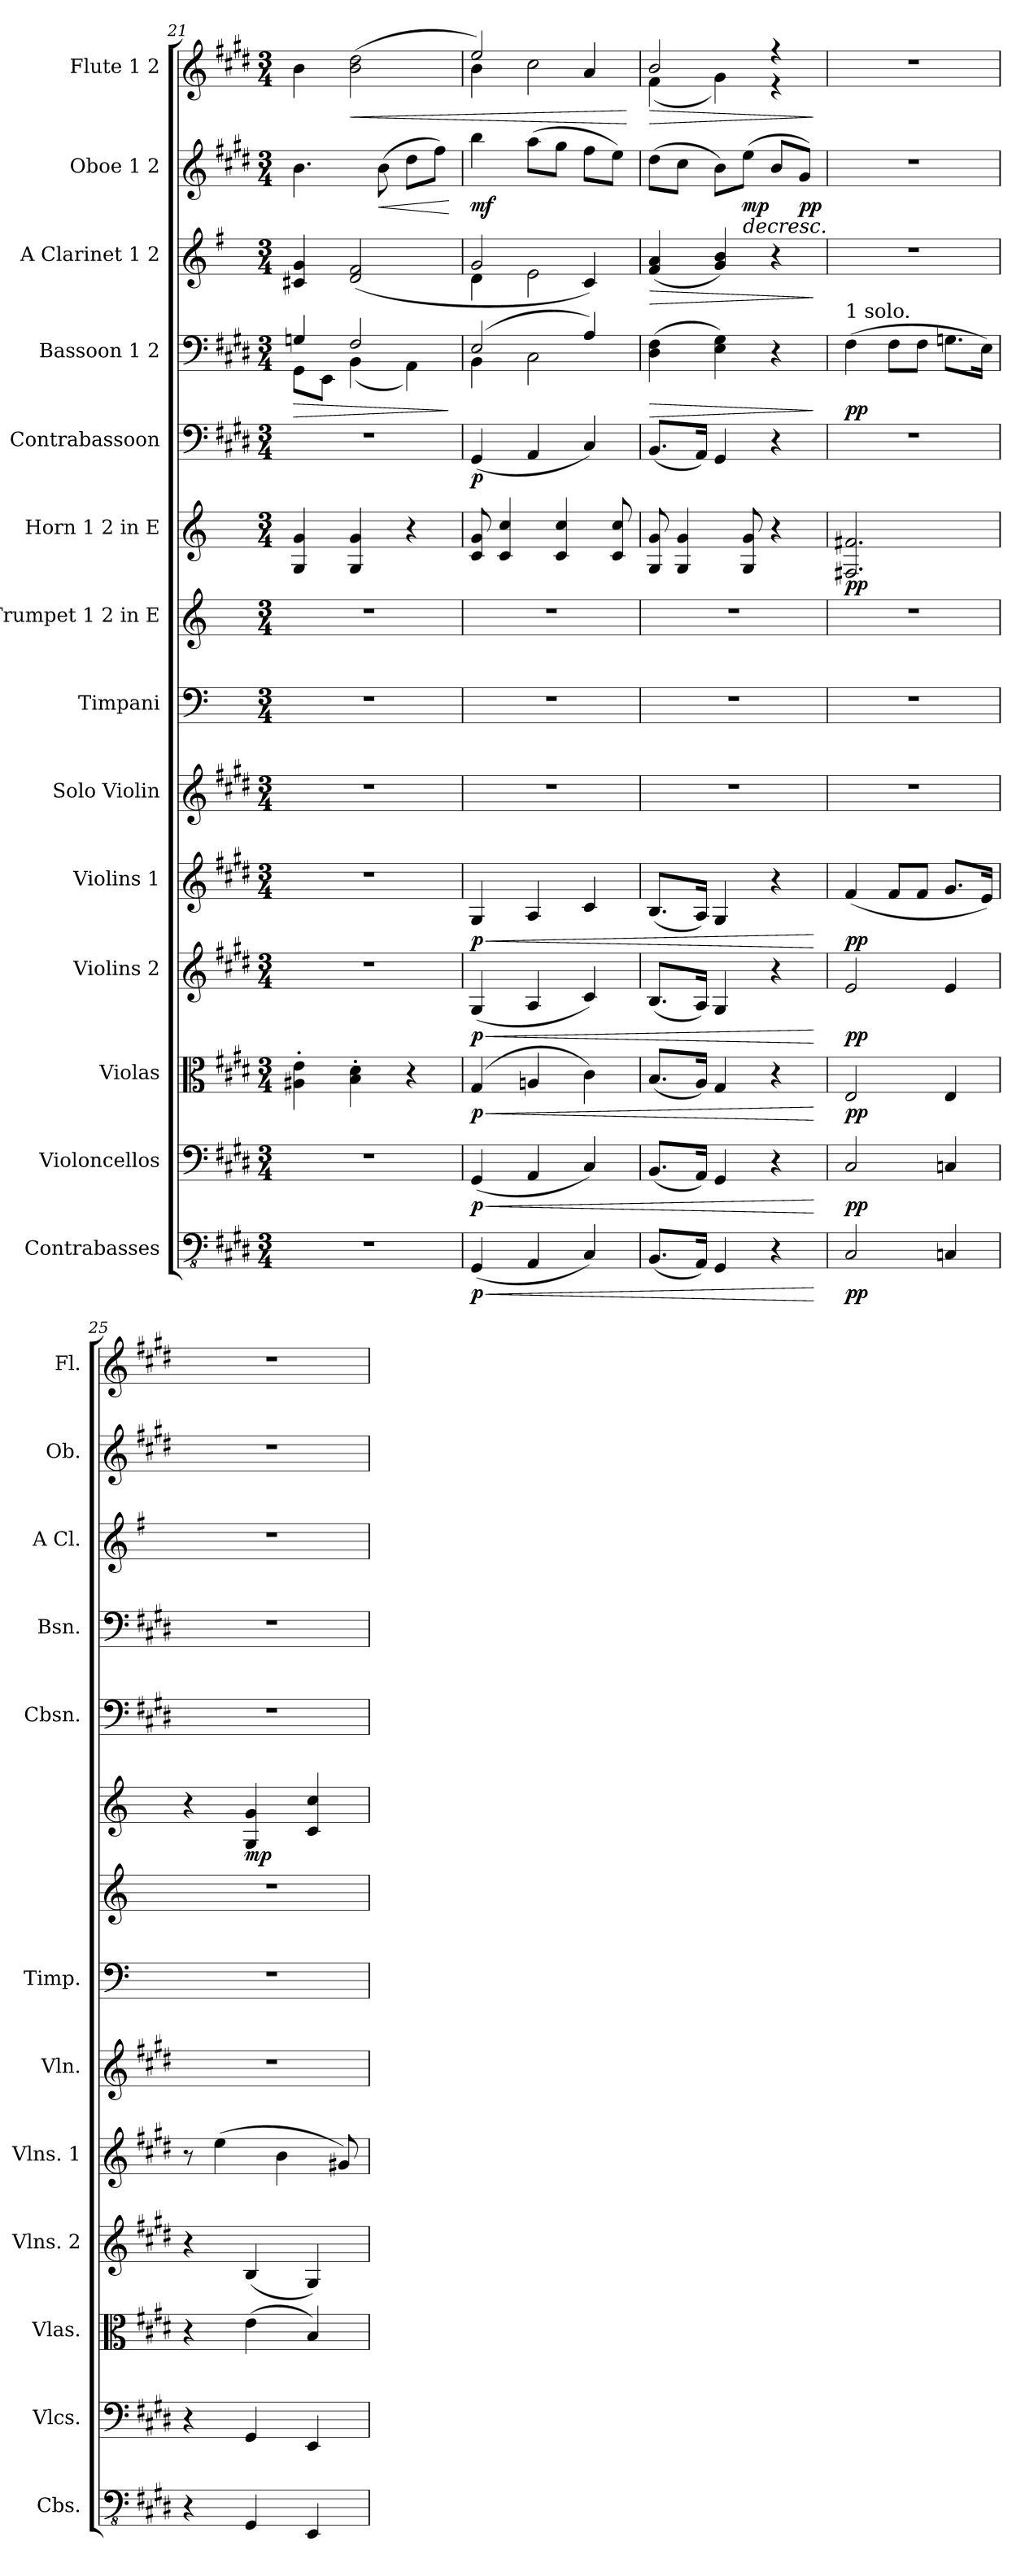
**kern	**dynam	**kern	**dynam	**kern	**dynam	**kern	**dynam	**kern	**dynam	**kern	**kern	**kern	**kern	**dynam	**kern	**dynam	**kern	**dynam	**kern	**dynam	**kern	**dynam	**kern	**dynam
*part14	*part14	*part13	*part13	*part12	*part12	*part11	*part11	*part10	*part10	*part9	*part8	*part7	*part6	*part6	*part5	*part5	*part4	*part4	*part3	*part3	*part2	*part2	*part1	*part1
*staff14	*staff14	*staff13	*staff13	*staff12	*staff12	*staff11	*staff11	*staff10	*staff10	*staff9	*staff8	*staff7	*staff6	*staff6	*staff5	*staff5	*staff4	*staff4	*staff3	*staff3	*staff2	*staff2	*staff1	*staff1
*I"Contrabasses	*	*I"Violoncellos	*	*I"Violas	*	*I"Violins 2	*	*I"Violins 1	*	*I"Solo Violin	*I"Timpani	*I"Trumpet 1 2 in E	*I"Horn 1 2 in E	*	*I"Contrabassoon	*	*I"Bassoon 1 2	*	*I"A Clarinet 1 2	*	*I"Oboe 1 2	*	*I"Flute 1 2	*
*I'Cbs.	*	*I'Vlcs.	*	*I'Vlas.	*	*I'Vlns. 2	*	*I'Vlns. 1	*	*I'Vln.	*I'Timp.	*	*	*	*I'Cbsn.	*	*I'Bsn.	*	*I'A Cl.	*	*I'Ob.	*	*I'Fl.	*
!!LO:PB:g=z
*clefFv4	*	*clefF4	*	*clefC3	*	*clefG2	*	*clefG2	*	*clefG2	*clefF4	*clefG2	*clefG2	*	*clefF4	*	*clefF4	*	*clefG2	*	*clefG2	*	*clefG2	*
*	*	*	*	*	*	*	*	*	*	*	*	*ITrd-2c-4	*ITrd5c8	*	*ITrd7c12	*	*	*	*ITrd2c3	*	*	*	*	*
*k[f#c#g#d#]	*	*k[f#c#g#d#]	*	*k[f#c#g#d#]	*	*k[f#c#g#d#]	*	*k[f#c#g#d#]	*	*k[f#c#g#d#]	*k[]	*k[f#c#g#d#]	*k[f#c#g#d#]	*	*k[f#c#g#d#]	*	*k[f#c#g#d#]	*	*k[f#c#g#d#]	*	*k[f#c#g#d#]	*	*k[f#c#g#d#]	*
*M3/4	*	*M3/4	*	*M3/4	*	*M3/4	*	*M3/4	*	*M3/4	*M3/4	*M3/4	*M3/4	*	*M3/4	*	*M3/4	*	*M3/4	*	*M3/4	*	*M3/4	*
=21	=21	=21	=21	=21	=21	=21	=21	=21	=21	=21	=21	=21	=21	=21	=21	=21	=21	=21	=21	=21	=21	=21	=21	=21
!	!	!	!	!	!	!	!	!	!	!	!	!	!	!	!	!	!	!LO:HP:b	!	!	!	!	!	!
*	*	*	*	*	*	*	*	*	*	*	*	*	*	*	*	*	*^	*	*	*	*	*	*	*
2.r	.	2.r	.	4A#X\' 4e\'	.	2.r	.	2.r	.	2.r	2.r	2.r	4BB/ 4B/	.	2.r	.	4Gn/	8GG#\L	>	4A#X/ 4e/	.	4.b\	.	4b\	.
.	.	.	.	.	.	.	.	.	.	.	.	.	.	.	.	.	.	8EE\J	.	.	.	.	.	.	.
!	!	!	!	!	!	!	!	!	!	!	!	!	!	!	!	!	!	!	!	!	!	!	!	!	!LO:HP:b
.	.	.	.	4B\' 4d#\'	.	.	.	.	.	.	.	.	4BB/ 4B/	.	.	.	2F#/	(<4BB\	.	(>2B/ 2d#/	.	.	.	(>2b\ 2dd#\	<
!	!	!	!	!	!	!	!	!	!	!	!	!	!	!	!	!	!	!	!	!	!	!	!LO:HP:b	!	!
.	.	.	.	.	.	.	.	.	.	.	.	.	.	.	.	.	.	.	.	.	.	(>8b\	<	.	.
.	.	.	.	4r	.	.	.	.	.	.	.	.	4r	.	.	.	.	4AA\)	.	.	.	8dd#\L	.	.	.
.	.	.	.	.	.	.	.	.	.	.	.	.	.	.	.	.	.	.	.	.	.	8ff#\J)	.	.	.
*	*	*	*	*	*	*	*	*	*	*	*	*	*	*	*	*	*v	*v	*	*	*	*	*	*	*
.	.	.	.	.	.	.	.	.	.	.	.	.	.	.	.	.	.	]	.	.	.	[	.	.
=22	=22	=22	=22	=22	=22	=22	=22	=22	=22	=22	=22	=22	=22	=22	=22	=22	=22	=22	=22	=22	=22	=22	=22	=22
!	!LO:HP:b	!	!LO:HP:b	!	!LO:HP:b	!	!LO:HP:b	!	!LO:HP:b	!	!	!	!	!	!	!	!	!	!	!	!	!	!	!
*	*	*	*	*	*	*	*	*	*	*	*	*	*	*	*	*	*^	*	*^	*	*	*	*^	*
!	!LO:DY:n=1:b	!	!LO:DY:n=1:b	!	!LO:DY:n=1:b	!	!LO:DY:n=1:b	!	!LO:DY:n=1:b	!	!	!	!	!	!	!LO:DY:b	!	!	!	!	!	!	!	!LO:DY:b	!	!	!
(<4GGG#/	< p	(<4GG#/	< p	(>4G#/	< p	(<4G#/	< p	4G#/	< p	2.r	2.r	2.r	8E/ 8B/	.	(<4GGG#/	p	(>2E/	4BB\	.	2e/	4B\	.	4bb\	mf	2ee/)	4b\	.
.	.	.	.	.	.	.	.	.	.	.	.	.	4E/ 4e/	.	.	.	.	.	.	.	.	.	.	.	.	.	.
4AAA/	.	4AA/	.	4An/	.	4A/	.	4A/	.	.	.	.	.	.	4AAA/	.	.	2C#\	.	.	2c#\	.	(>8aa\L	.	.	2cc#\	.
.	.	.	.	.	.	.	.	.	.	.	.	.	4E/ 4e/	.	.	.	.	.	.	.	.	.	8gg#\J	.	.	.	.
4CC#/)	.	4C#/)	.	4c#\)	.	4c#/)	.	4c#/	.	.	.	.	.	.	4CC#/)	.	4A/)	.	.	4A/)	.	.	8ff#\L	.	4a/	.	.
.	.	.	.	.	.	.	.	.	.	.	.	.	8E/ 8e/	.	.	.	.	.	.	.	.	.	8ee\J)	.	.	.	.
*	*	*	*	*	*	*	*	*	*	*	*	*	*	*	*	*	*v	*v	*	*	*	*	*	*	*v	*v	*
*	*	*	*	*	*	*	*	*	*	*	*	*	*	*	*	*	*	*	*v	*v	*	*	*	*	*
.	.	.	.	.	.	.	.	.	.	.	.	.	.	.	.	.	.	.	.	.	.	.	.	[
=23	=23	=23	=23	=23	=23	=23	=23	=23	=23	=23	=23	=23	=23	=23	=23	=23	=23	=23	=23	=23	=23	=23	=23	=23
!	!	!	!	!	!	!	!	!	!	!	!	!	!	!	!	!	!	!LO:HP:b	!	!LO:HP:b	!	!	!	!LO:HP:b
*	*	*	*	*	*	*	*	*	*	*	*	*	*	*	*	*	*	*	*	*	*	*	*^	*
(<8.BBB/L	.	(<8.BB/L	.	(<8.B/L	.	(<8.B/L	.	(<8.B/L	.	2.r	2.r	2.r	8BB/ 8B/	.	(<8.BBB/L	.	(>4D#\ 4F#\	>	(<4d#/ 4f#/	>	(>8dd#\L	.	2b/	(<4f#\	>
.	.	.	.	.	.	.	.	.	.	.	.	.	4BB/ 4B/	.	.	.	.	.	.	.	8cc#\J	.	.	.	.
16AAA/Jk)	.	16AA/Jk)	.	16A/Jk)	.	16A/Jk)	.	16A/Jk)	.	.	.	.	.	.	16AAA/Jk)	.	.	.	.	.	.	.	.	.	.
4GGG#/	.	4GG#/	.	4G#/	.	4G#/	.	4G#/	.	.	.	.	.	.	4GGG#/	.	4E\ 4G#\)	.	4e/ 4g#/)	.	8b\L)	.	.	4g#\)	.
!	!	!	!	!	!	!	!	!	!	!	!	!	!	!	!	!	!	!	!	!	!	!LO:HP:b	!	!	!
!	!	!	!	!	!	!	!	!	!	!	!	!	!	!	!	!	!	!	!	!	!	!LO:DY:n=1:b	!	!	!
.	.	.	.	.	.	.	.	.	.	.	.	.	8BB/ 8B/	.	.	.	.	.	.	.	(>8ee\J	> mp	.	.	.
4r	.	4r	.	4r	.	4r	.	4r	.	.	.	.	4r	.	4r	.	4r	.	4r	.	8b/L	.	4r	4r	.
!	!	!	!	!	!	!	!	!	!	!	!	!	!	!	!	!	!	!	!	!	!	!LO:DY:n=2:b	!	!	!
!	!	!	!	!	!	!	!	!	!	!	!	!	!	!	!	!	!	!	!	!	!	!LO:DY:n=3:b	!	!	!
.	.	.	.	.	.	.	.	.	.	.	.	.	.	.	.	.	.	.	.	.	8g#/J)	p p	.	.	.
*	*	*	*	*	*	*	*	*	*	*	*	*	*	*	*	*	*	*	*	*	*	*	*v	*v	*
.	[	.	[	.	[	.	[	.	[	.	.	.	.	.	.	.	.	]	.	]	.	]	.	]
=24	=24	=24	=24	=24	=24	=24	=24	=24	=24	=24	=24	=24	=24	=24	=24	=24	=24	=24	=24	=24	=24	=24	=24	=24
!	!	!	!	!	!	!	!	!	!	!	!	!	!	!	!	!	!LO:TX:a:t=1 solo.	!	!	!	!	!	!	!
!	!LO:DY:b	!	!LO:DY:b	!	!LO:DY:b	!	!LO:DY:b	!	!LO:DY:b	!	!	!	!	!LO:DY:b	!	!	!	!LO:DY:b	!	!	!	!	!	!
2CC#/	pp	2C#/	pp	2E/	pp	2e/	pp	(<4f#/	pp	2.r	2.r	2.r	2.AA#X/ 2.A#X/	pp	2.r	.	(>4F#\	pp	2.r	.	2.r	.	2.r	.
.	.	.	.	.	.	.	.	8f#/L	.	.	.	.	.	.	.	.	8F#\L	.	.	.	.	.	.	.
.	.	.	.	.	.	.	.	8f#/J	.	.	.	.	.	.	.	.	8F#\J	.	.	.	.	.	.	.
4CCn/	.	4Cn/	.	4E/	.	4e/	.	8.g#/L	.	.	.	.	.	.	.	.	8.Gn\L	.	.	.	.	.	.	.
.	.	.	.	.	.	.	.	16e/Jk)	.	.	.	.	.	.	.	.	16E\Jk)	.	.	.	.	.	.	.
=25	=25	=25	=25	=25	=25	=25	=25	=25	=25	=25	=25	=25	=25	=25	=25	=25	=25	=25	=25	=25	=25	=25	=25	=25
4r	.	4r	.	4r	.	4r	.	8r	.	2.r	2.r	2.r	4r	.	2.r	.	2.r	.	2.r	.	2.r	.	2.r	.
.	.	.	.	.	.	.	.	(>4ee\	.	.	.	.	.	.	.	.	.	.	.	.	.	.	.	.
!	!	!	!	!	!	!	!	!	!	!	!	!	!	!LO:DY:b	!	!	!	!	!	!	!	!	!	!
4GGG#/	.	4GG#/	.	(>4e\	.	(<4B/	.	.	.	.	.	.	4BB/ 4B/	mp	.	.	.	.	.	.	.	.	.	.
.	.	.	.	.	.	.	.	4b\	.	.	.	.	.	.	.	.	.	.	.	.	.	.	.	.
4EEE/	.	4EE/	.	4B/)	.	4G#/)	.	.	.	.	.	.	4E/ 4e/	.	.	.	.	.	.	.	.	.	.	.
.	.	.	.	.	.	.	.	8g#X/)	.	.	.	.	.	.	.	.	.	.	.	.	.	.	.	.
=	=	=	=	=	=	=	=	=	=	=	=	=	=	=	=	=	=	=	=	=	=	=	=	=
*-	*-	*-	*-	*-	*-	*-	*-	*-	*-	*-	*-	*-	*-	*-	*-	*-	*-	*-	*-	*-	*-	*-	*-	*-
